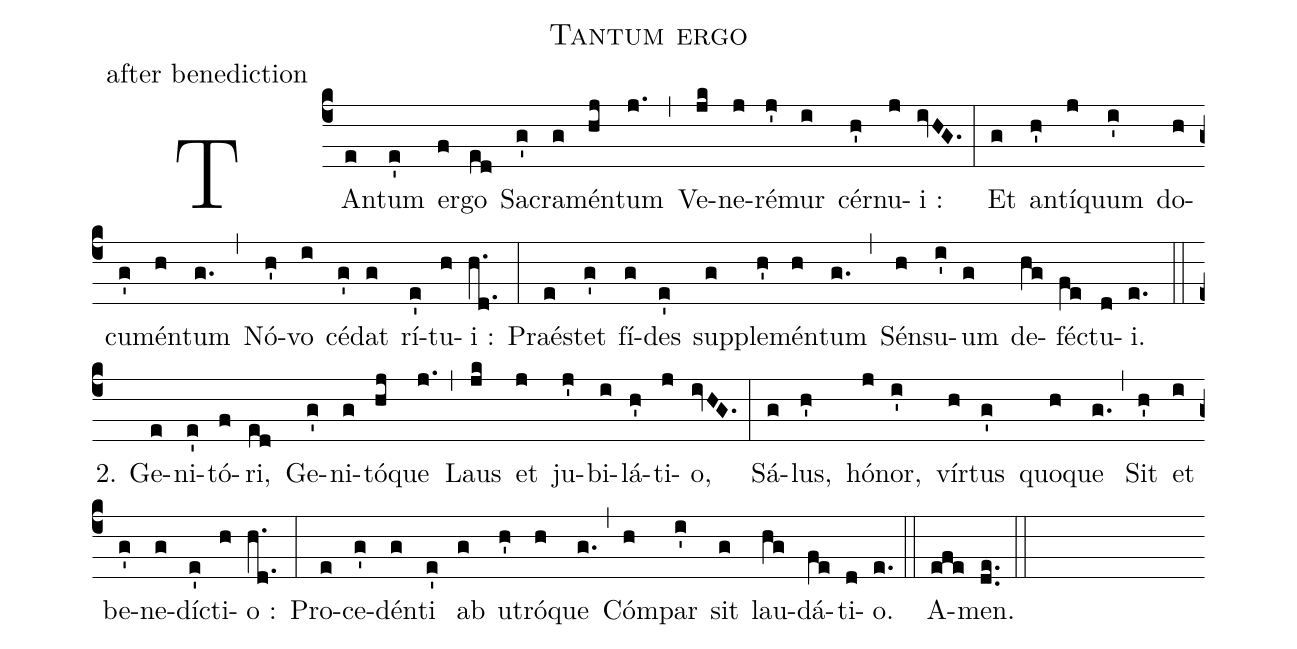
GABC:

name: Tantum ergo;
office-part: after benediction;
%%
% The syntax in this part is called gabc. Please refer to http://home.gna.org/gregorio/gabc/#basis

TAn(c4e)tum(e') er(f)go(ed) Sa(g')cra(g)mén(hj)tum(j.) (,)
Ve(jk)ne(j)ré(j')mur(i) cér(h')nu(j)i :(ivHG.) (:)
Et(g) an(h')tí(j)quum(i') do(h)cu(g')mén(h)tum(g.) (,)
Nó(h')vo(i) cé(g')dat(g) rí(e')tu(h)i :(h.d.) (:)
Praé(e)stet(g') fí(g)des(e') sup(g)ple(h')mén(h)tum(g.) (,)
Sén(h)su(i')um(g) de(hg)fé(fe)ctu(d)i.(e.) (::)
2. Ge(e)ni(e')tó(f)ri,(ed) Ge(g')ni(g)tó(hj)que(j.) (,)
Laus(jk) et(j) ju(j')bi(i)lá(h')ti(j)o,(ivHG.) (:)
Sá(g)lus,(h') hó(j)nor,(i') vír(h)tus(g') quo(h)que(g.) (,)
Sit(h') et(i) be(g')ne(g)dí(e')cti(h)o :(h.d.) (:)
Pro(e)ce(g')dén(g)ti(e') ab(g) u(h')tró(h)que(g.) (,)
Cóm(h)par(i') sit(g) lau(hg)dá(fe)ti(d)o.(e.) (::) A(efe)men.(de..) (::)
